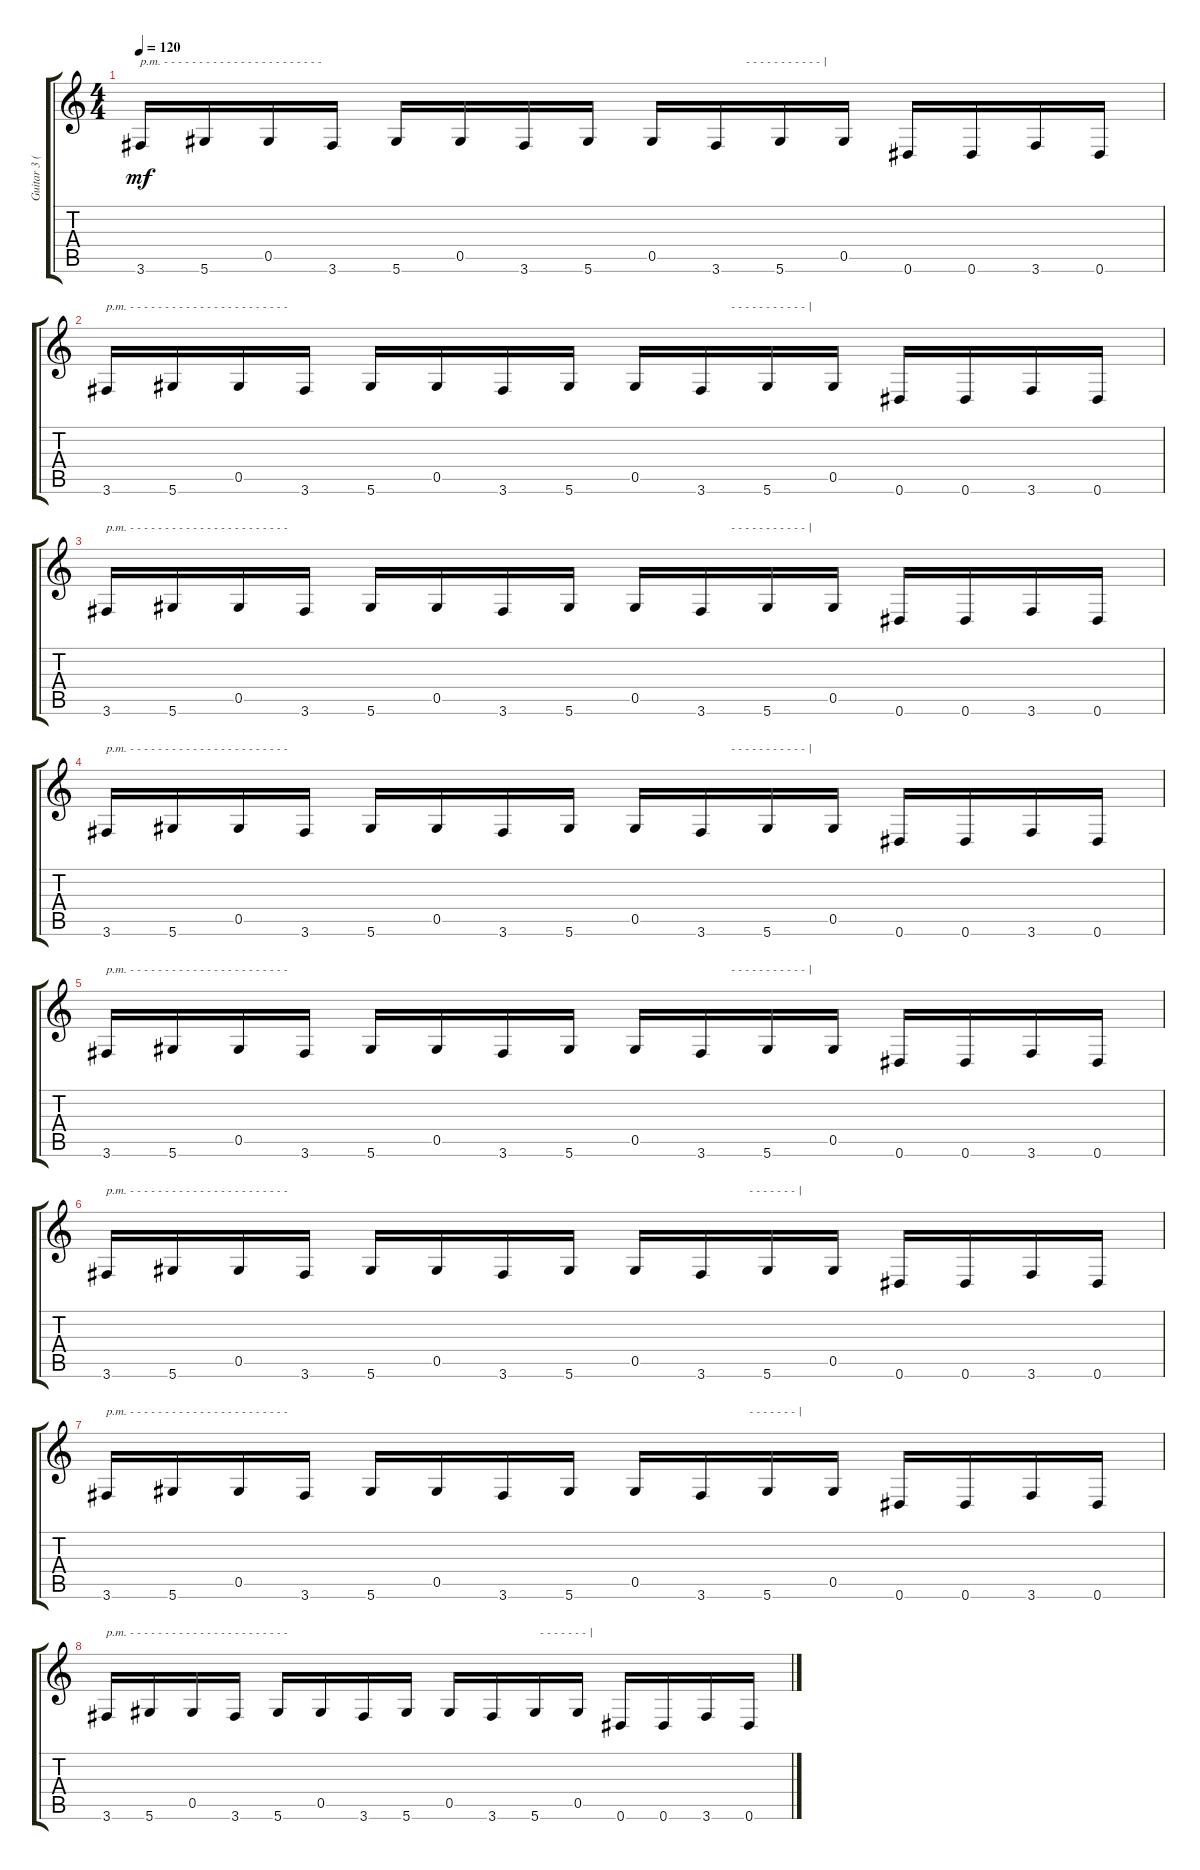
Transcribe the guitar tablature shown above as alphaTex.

\track ("Guitar 3 (Izzy)" "Guitar 3 (") {instrument overdrivenguitar}
\staff {score tabs}
\tuning (Eb4 Bb3 Gb3 Db3 Ab2 Eb2) {hide}
\ts (4 4)
\tempo 120
\clef g2
\ks c
3.6.16{txt "p.m. - - - - - - - - - - - - - - - - - - - - - - -" dy mf} 5.6.16 0.5.16 3.6.16 5.6.16 0.5.16 3.6.16 5.6.16 0.5.16 3.6.16{txt "          - - - - - - - - - - - |"} 5.6.16 0.5.16 0.6.16 0.6.16 3.6.16 0.6.16 |
3.6.16{txt "p.m. - - - - - - - - - - - - - - - - - - - - - - -"} 5.6.16 0.5.16 3.6.16 5.6.16 0.5.16 3.6.16 5.6.16 0.5.16 3.6.16{txt "          - - - - - - - - - - - |"} 5.6.16 0.5.16 0.6.16 0.6.16 3.6.16 0.6.16 |
3.6.16{txt "p.m. - - - - - - - - - - - - - - - - - - - - - - -"} 5.6.16 0.5.16 3.6.16 5.6.16 0.5.16 3.6.16 5.6.16 0.5.16 3.6.16{txt "          - - - - - - - - - - - |"} 5.6.16 0.5.16 0.6.16 0.6.16 3.6.16 0.6.16 |
3.6.16{txt "p.m. - - - - - - - - - - - - - - - - - - - - - - -"} 5.6.16 0.5.16 3.6.16 5.6.16 0.5.16 3.6.16 5.6.16 0.5.16 3.6.16{txt "          - - - - - - - - - - - |"} 5.6.16 0.5.16 0.6.16 0.6.16 3.6.16 0.6.16 |
3.6.16{txt "p.m. - - - - - - - - - - - - - - - - - - - - - - -"} 5.6.16 0.5.16 3.6.16 5.6.16 0.5.16 3.6.16 5.6.16 0.5.16 3.6.16{txt "          - - - - - - - - - - - |"} 5.6.16 0.5.16 0.6.16 0.6.16 3.6.16 0.6.16 |
3.6.16{txt "p.m. - - - - - - - - - - - - - - - - - - - - - - -"} 5.6.16 0.5.16 3.6.16 5.6.16 0.5.16 3.6.16 5.6.16 0.5.16 3.6.16{txt "                - - - - - - - |"} 5.6.16 0.5.16 0.6.16 0.6.16 3.6.16 0.6.16 |
3.6.16{txt "p.m. - - - - - - - - - - - - - - - - - - - - - - -"} 5.6.16 0.5.16 3.6.16 5.6.16 0.5.16 3.6.16 5.6.16 0.5.16 3.6.16{txt "                - - - - - - - |"} 5.6.16 0.5.16 0.6.16 0.6.16 3.6.16 0.6.16 |
3.6.16{txt "p.m. - - - - - - - - - - - - - - - - - - - - - - -"} 5.6.16 0.5.16 3.6.16 5.6.16 0.5.16 3.6.16 5.6.16 0.5.16 3.6.16{txt "                - - - - - - - |"} 5.6.16 0.5.16 0.6.16 0.6.16 3.6.16 0.6.16
